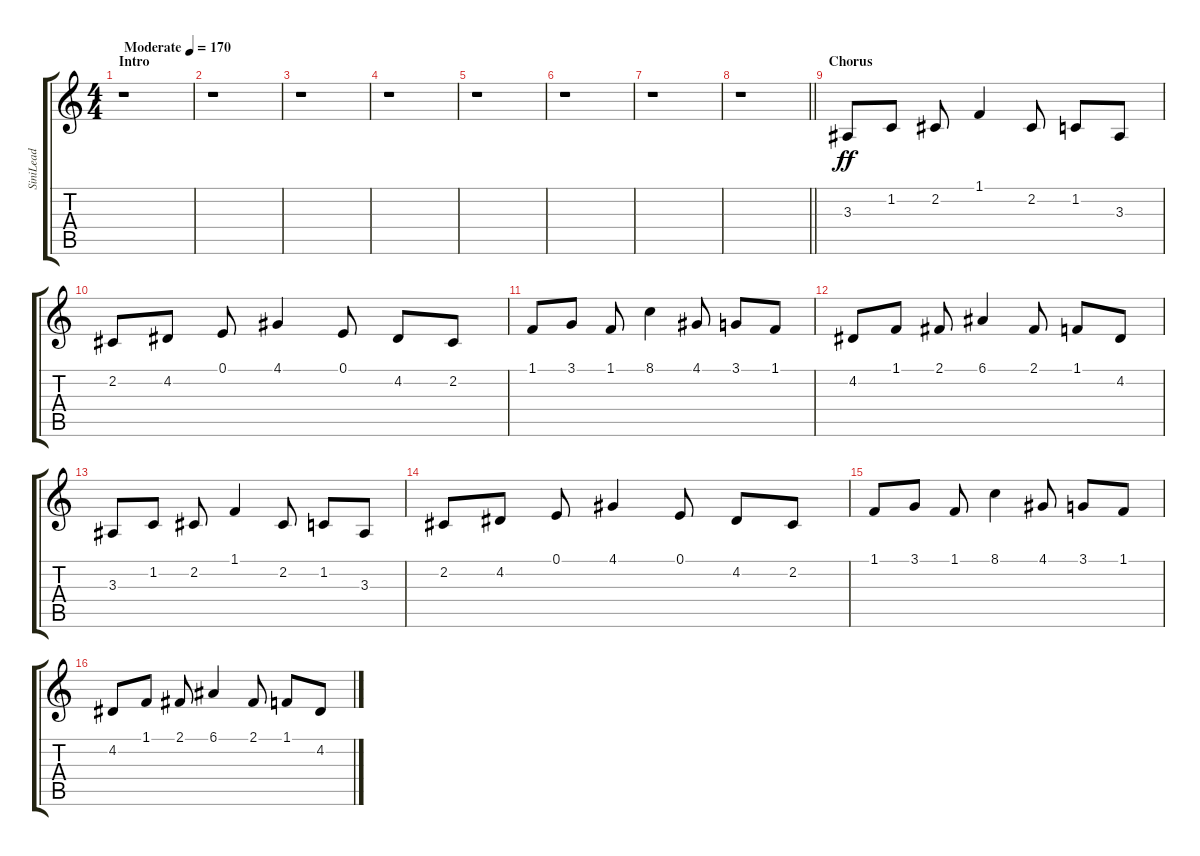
\track ("SiniLead" "SiniLead") {instrument stringensemble2}
\staff {score tabs}
\tuning (E4 B3 G3 D3 A2 E2) {hide}
\ts (4 4)
\section ("" "Intro")
\tempo (170 "Moderate")
\clef g2
\ks c
r.1{dy ff instrument stringensemble2} |
r.1 |
r.1 |
r.1 |
r.1 |
r.1 |
r.1 |
\barLineRight lightlight
r.1 |
\section ("" "Chorus")
3.3.8 1.2.8 2.2.8 1.1.4 2.2.8 1.2.8 3.3.8 |
2.2.8 4.2.8 0.1.8 4.1.4 0.1.8 4.2.8 2.2.8 |
1.1.8 3.1.8 1.1.8 8.1.4 4.1.8 3.1.8 1.1.8 |
4.2.8 1.1.8 2.1.8 6.1.4 2.1.8 1.1.8 4.2.8 |
3.3.8 1.2.8 2.2.8 1.1.4 2.2.8 1.2.8 3.3.8 |
2.2.8 4.2.8 0.1.8 4.1.4 0.1.8 4.2.8 2.2.8 |
1.1.8 3.1.8 1.1.8 8.1.4 4.1.8 3.1.8 1.1.8 |
4.2.8 1.1.8 2.1.8 6.1.4 2.1.8 1.1.8 4.2.8
